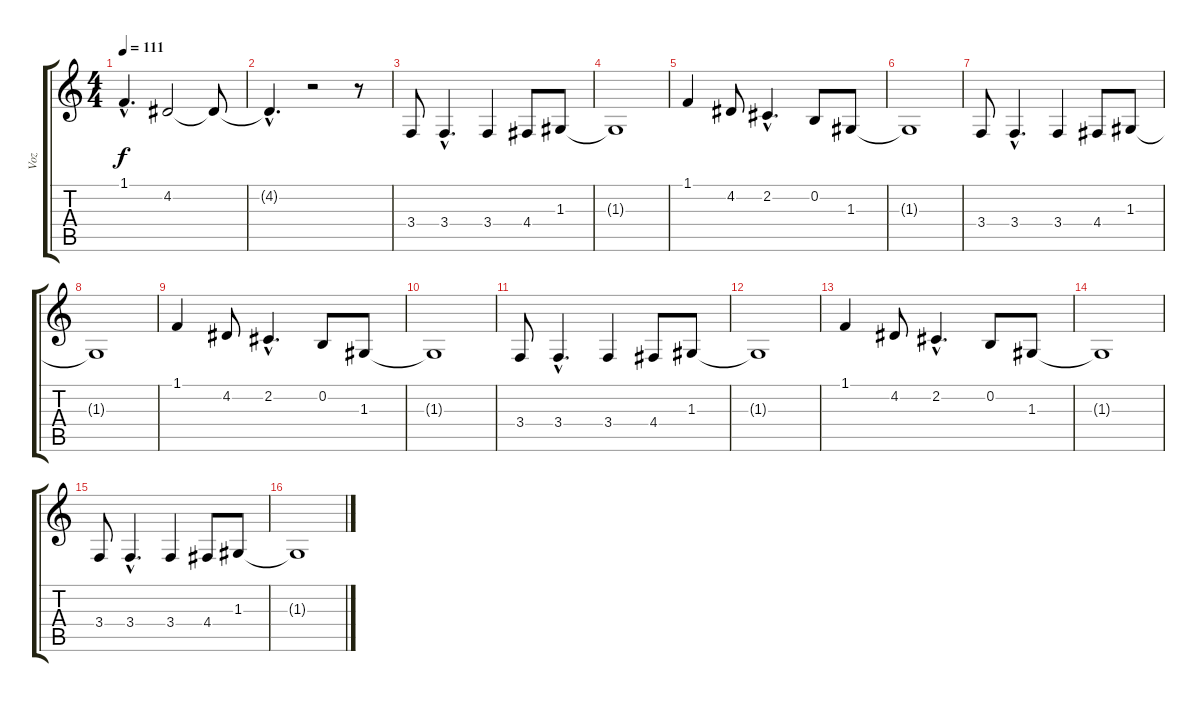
\track ("Voz" "Voz") {instrument bassoon}
\staff {score tabs}
\tuning (E4 B3 G3 D3 A2 E2) {hide}
\ts (4 4)
\tempo 111
\clef g2
\ks c
1.1{hac}.4{d dy f} 4.2.2 4.2{t}.8 |
4.2{hac t}.4{d} r.2 r.8 |
3.4.8 3.4{hac}.4{d} 3.4.4 4.4.8 1.3.8 |
1.3{t}.1 |
1.1.4 4.2.8 2.2{hac}.4{d} 0.2.8 1.3.8 |
1.3{t}.1 |
3.4.8 3.4{hac}.4{d} 3.4.4 4.4.8 1.3.8 |
1.3{t}.1 |
1.1.4 4.2.8 2.2{hac}.4{d} 0.2.8 1.3.8 |
1.3{t}.1 |
3.4.8 3.4{hac}.4{d} 3.4.4 4.4.8 1.3.8 |
1.3{t}.1 |
1.1.4 4.2.8 2.2{hac}.4{d} 0.2.8 1.3.8 |
1.3{t}.1 |
3.4.8 3.4{hac}.4{d} 3.4.4 4.4.8 1.3.8 |
1.3{t}.1
